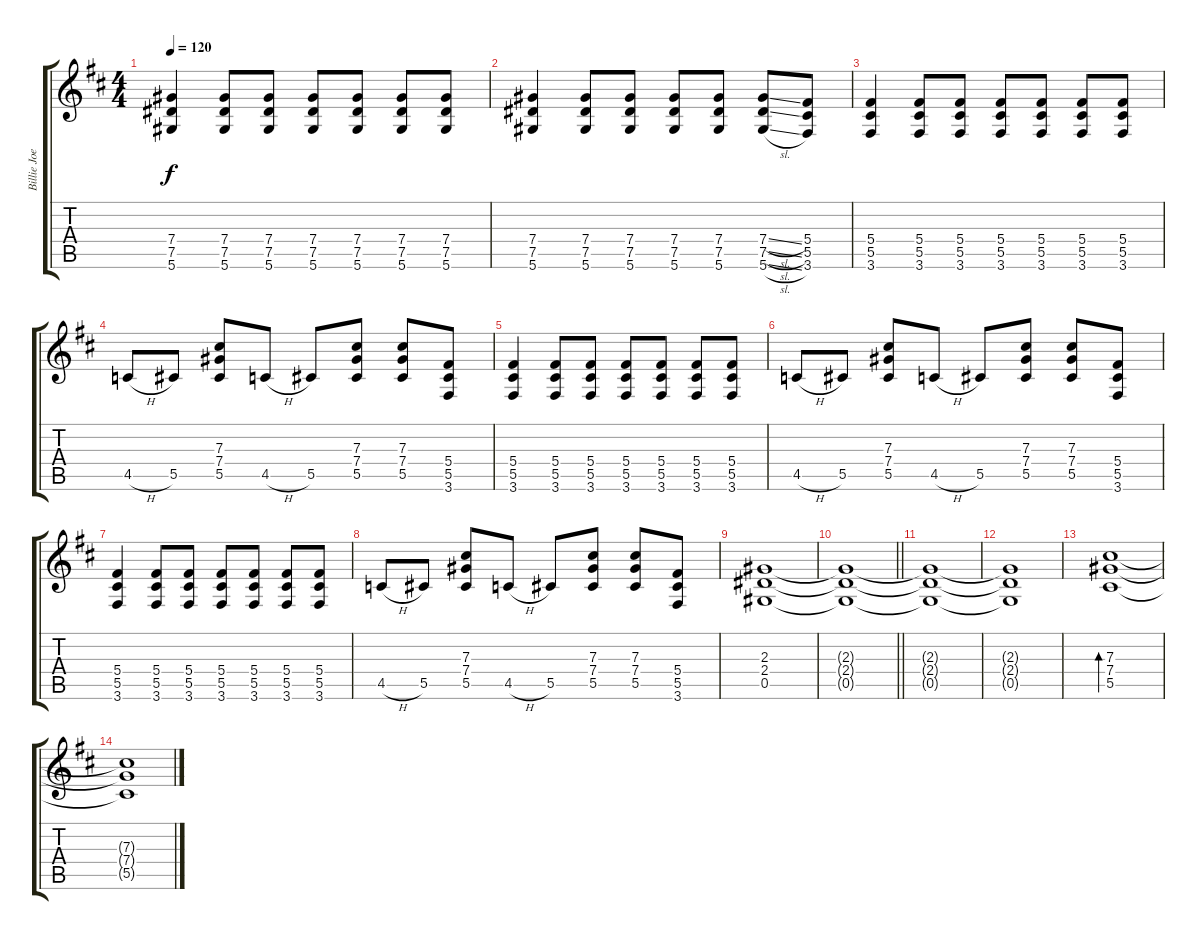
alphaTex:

\track ("Billie Joe" "Billie Joe") {instrument distortionguitar}
\staff {score tabs}
\tuning (Eb4 Bb3 Gb3 Db3 Ab2 Eb2) {hide}
\ts (4 4)
\tempo 120
\clef g2
\ks d
(7.4 7.5 5.6).4{dy f} (7.4 7.5 5.6).8 (7.4 7.5 5.6).8 (7.4 7.5 5.6).8 (7.4 7.5 5.6).8 (7.4 7.5 5.6).8 (7.4 7.5 5.6).8 |
(7.4 7.5 5.6).4 (7.4 7.5 5.6).8 (7.4 7.5 5.6).8 (7.4 7.5 5.6).8 (7.4 7.5 5.6).8 (7.4{sl} 7.5{sl} 5.6{sl}).8 (5.4 5.5 3.6).8 |
(5.4 5.5 3.6).4 (5.4 5.5 3.6).8 (5.4 5.5 3.6).8 (5.4 5.5 3.6).8 (5.4 5.5 3.6).8 (5.4 5.5 3.6).8 (5.4 5.5 3.6).8 |
4.5{h}.8 5.5.8 (7.3 7.4 5.5).8 4.5{h}.8 5.5.8 (7.3 7.4 5.5).8 (7.3 7.4 5.5).8 (5.4 5.5 3.6).8 |
(5.4 5.5 3.6).4 (5.4 5.5 3.6).8 (5.4 5.5 3.6).8 (5.4 5.5 3.6).8 (5.4 5.5 3.6).8 (5.4 5.5 3.6).8 (5.4 5.5 3.6).8 |
4.5{h}.8 5.5.8 (7.3 7.4 5.5).8 4.5{h}.8 5.5.8 (7.3 7.4 5.5).8 (7.3 7.4 5.5).8 (5.4 5.5 3.6).8 |
(5.4 5.5 3.6).4 (5.4 5.5 3.6).8 (5.4 5.5 3.6).8 (5.4 5.5 3.6).8 (5.4 5.5 3.6).8 (5.4 5.5 3.6).8 (5.4 5.5 3.6).8 |
4.5{h}.8 5.5.8 (7.3 7.4 5.5).8 4.5{h}.8 5.5.8 (7.3 7.4 5.5).8 (7.3 7.4 5.5).8 (5.4 5.5 3.6).8 |
(2.3 2.4 0.5).1 |
\barLineRight lightlight
(2.3{t} 2.4{t} 0.5{t}).1 |
(2.3{t} 2.4{t} 0.5{t}).1 |
(2.3{t} 2.4{t} 0.5{t}).1 |
(7.3 7.4 5.5).1{bd 480} |
(7.3{t} 7.4{t} 5.5{t}).1
